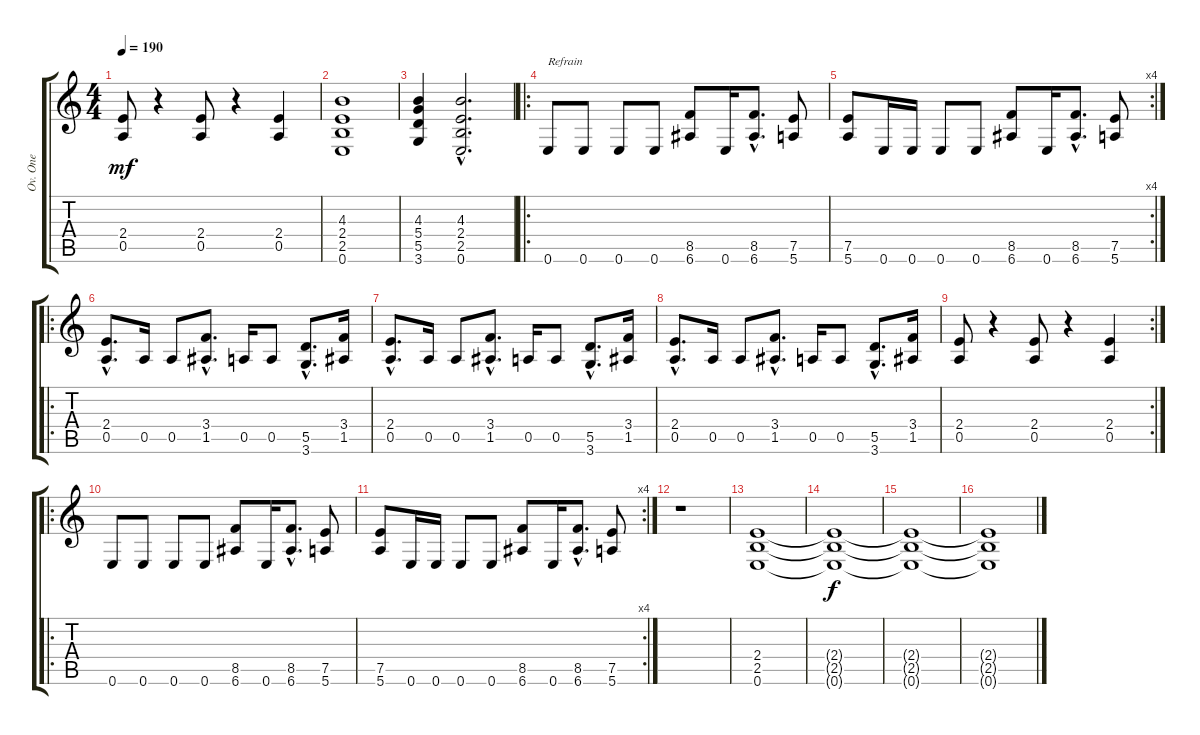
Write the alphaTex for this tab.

\track ("Ov. One" "Ov. One") {instrument overdrivenguitar}
\staff {score tabs}
\tuning (E4 B3 G3 D3 A2 E2) {hide}
\ts (4 4)
\tempo 190
\clef g2
\ks c
(2.4 0.5).8{dy mf} r.4 (2.4 0.5).8 r.4 (2.4 0.5).4 |
(4.3 2.4 2.5 0.6).1 |
(4.3 5.4 5.5 3.6).4 (4.3{hac} 2.4{hac} 2.5{hac} 0.6{hac}).2{d} |
\ro
0.6.8{txt "Refrain "} 0.6.8 0.6.8 0.6.8 (8.5 6.6).8 0.6.16 (8.5{hac} 6.6{hac}).8{d} (7.5 5.6).8 |
\rc 4
(7.5 5.6).8 0.6.16 0.6.16 0.6.8 0.6.8 (8.5 6.6).8 0.6.16 (8.5{hac} 6.6{hac}).8{d} (7.5 5.6).8 |
\ro
(2.4{hac} 0.5{hac}).8{d} 0.5.16 0.5.8 (3.4{hac} 1.5{hac}).8{d} 0.5.16 0.5.8 (5.5{hac} 3.6{hac}).8{d} (3.4 1.5).16 |
(2.4{hac} 0.5{hac}).8{d} 0.5.16 0.5.8 (3.4{hac} 1.5{hac}).8{d} 0.5.16 0.5.8 (5.5{hac} 3.6{hac}).8{d} (3.4 1.5).16 |
(2.4{hac} 0.5{hac}).8{d} 0.5.16 0.5.8 (3.4{hac} 1.5{hac}).8{d} 0.5.16 0.5.8 (5.5{hac} 3.6{hac}).8{d} (3.4 1.5).16 |
\rc 2
(2.4 0.5).8 r.4 (2.4 0.5).8 r.4 (2.4 0.5).4 |
\ro
0.6.8 0.6.8 0.6.8 0.6.8 (8.5 6.6).8 0.6.16 (8.5{hac} 6.6{hac}).8{d} (7.5 5.6).8 |
\rc 4
(7.5 5.6).8 0.6.16 0.6.16 0.6.8 0.6.8 (8.5 6.6).8 0.6.16 (8.5{hac} 6.6{hac}).8{d} (7.5 5.6).8 |
r.1 |
(2.4 2.5 0.6).1 |
(2.4{t} 2.5{t} 0.6{t}).1{dy f} |
(2.4{t} 2.5{t} 0.6{t}).1 |
(2.4{t} 2.5{t} 0.6{t}).1
